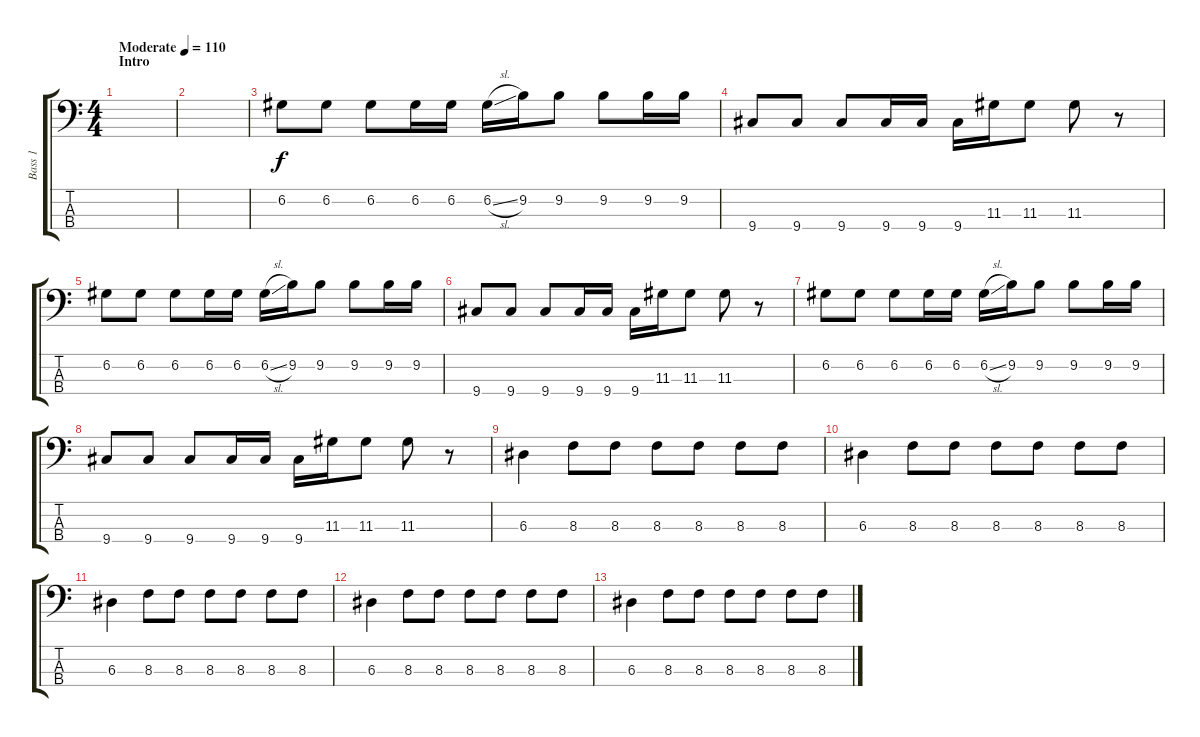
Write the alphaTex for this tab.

\track ("Bass 1" "Bass 1") {instrument electricbassfinger}
\staff {score tabs}
\tuning (G2 D2 A1 E1) {hide}
\ts (4 4)
\section ("" "Intro")
\tempo (110 "Moderate")
\clef f4
\ks c
|
|
6.2.8 6.2.8 6.2.8 6.2.16 6.2.16 6.2{sl}.16 9.2.16 9.2.8 9.2.8 9.2.16 9.2.16 |
9.4.8 9.4.8 9.4.8 9.4.16 9.4.16 9.4.16 11.3.16 11.3.8 11.3.8 r.8 |
6.2.8 6.2.8 6.2.8 6.2.16 6.2.16 6.2{sl}.16 9.2.16 9.2.8 9.2.8 9.2.16 9.2.16 |
9.4.8 9.4.8 9.4.8 9.4.16 9.4.16 9.4.16 11.3.16 11.3.8 11.3.8 r.8 |
6.2.8 6.2.8 6.2.8 6.2.16 6.2.16 6.2{sl}.16 9.2.16 9.2.8 9.2.8 9.2.16 9.2.16 |
9.4.8 9.4.8 9.4.8 9.4.16 9.4.16 9.4.16 11.3.16 11.3.8 11.3.8 r.8 |
6.3.4 8.3.8 8.3.8 8.3.8 8.3.8 8.3.8 8.3.8 |
6.3.4 8.3.8 8.3.8 8.3.8 8.3.8 8.3.8 8.3.8 |
6.3.4 8.3.8 8.3.8 8.3.8 8.3.8 8.3.8 8.3.8 |
6.3.4 8.3.8 8.3.8 8.3.8 8.3.8 8.3.8 8.3.8 |
6.3.4 8.3.8 8.3.8 8.3.8 8.3.8 8.3.8 8.3.8
